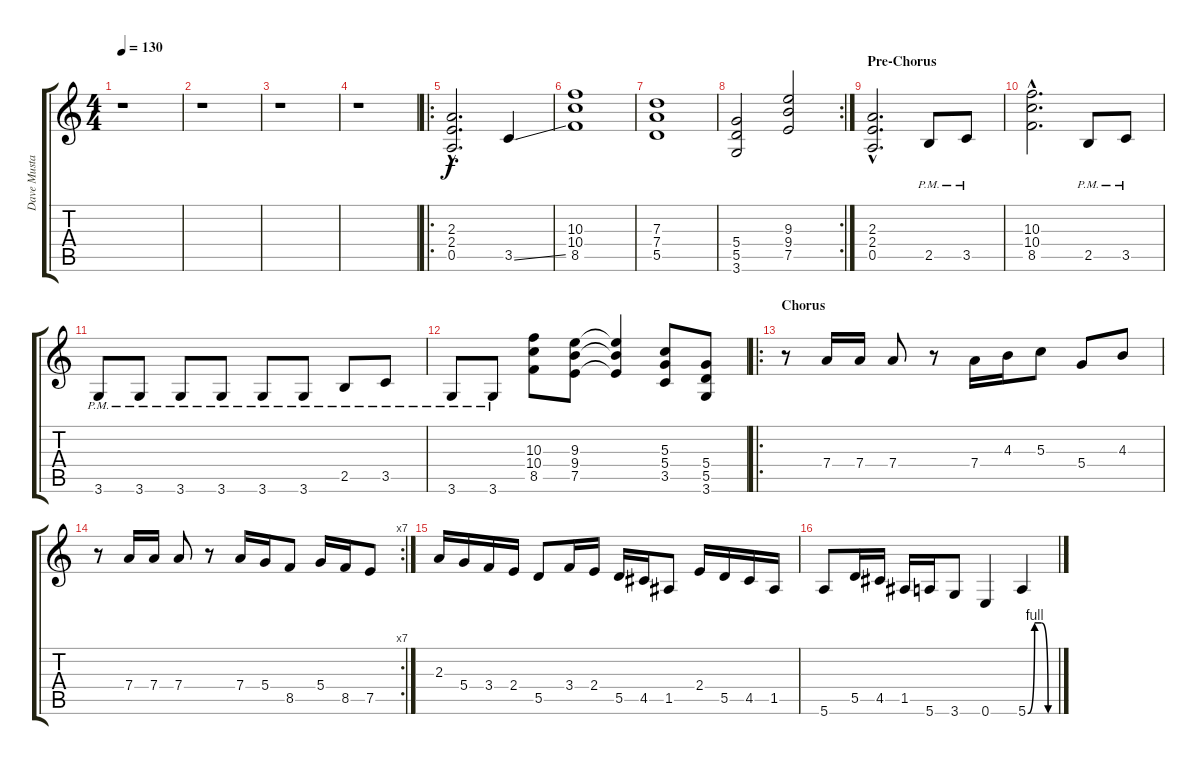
\track ("Dave Mustaine" "Dave Musta") {instrument distortionguitar}
\staff {score tabs}
\tuning (E4 B3 G3 D3 A2 E2) {hide}
\ts (4 4)
\tempo 130
\clef g2
\ks c
r.1{dy f} |
r.1 |
r.1 |
r.1 |
\ro
(2.3{hac} 2.4{hac} 0.5{hac}).2{d} 3.5{ss}.4 |
(10.3 10.4 8.5).1 |
(7.3 7.4 5.5).1 |
\rc 2
(5.4 5.5 3.6).2 (9.3 9.4 7.5).2 |
\section ("" "Pre-Chorus")
(2.3{hac} 2.4{hac} 0.5{hac}).2{d} 2.5{pm}.8 3.5{pm}.8 |
(10.3{hac} 10.4{hac} 8.5{hac}).2{d} 2.5{pm}.8 3.5{pm}.8 |
3.6{pm}.8 3.6{pm}.8 3.6{pm}.8 3.6{pm}.8 3.6{pm}.8 3.6{pm}.8 2.5{pm}.8 3.5{pm}.8 |
3.6{pm}.8 3.6{pm}.8 (10.3 10.4 8.5).8 (9.3 9.4 7.5).8 (9.3{t} 9.4{t} 7.5{t}).4 (5.3 5.4 3.5).8 (5.4 5.5 3.6).8 |
\ro
\section ("" "Chorus")
r.8 7.4.16 7.4.16 7.4.8 r.8 7.4.16 4.3.16 5.3.8 5.4.8 4.3.8 |
\rc 7
r.8 7.4.16 7.4.16 7.4.8 r.8 7.4.16 5.4.16 8.5.8 5.4.16 8.5.16 7.5.8 |
2.3.16 5.4.16 3.4.16 2.4.16 5.5.8 3.4.16 2.4.16 5.5.16 4.5.16 1.5.8 2.4.16 5.5.16 4.5.16 1.5.16 |
5.6.8 5.5.16 4.5.16 1.5.16 5.6.16 3.6.8 0.6.4 5.6{be (custom 0 0 15 4 30 4 45 0 60 0)}.4
